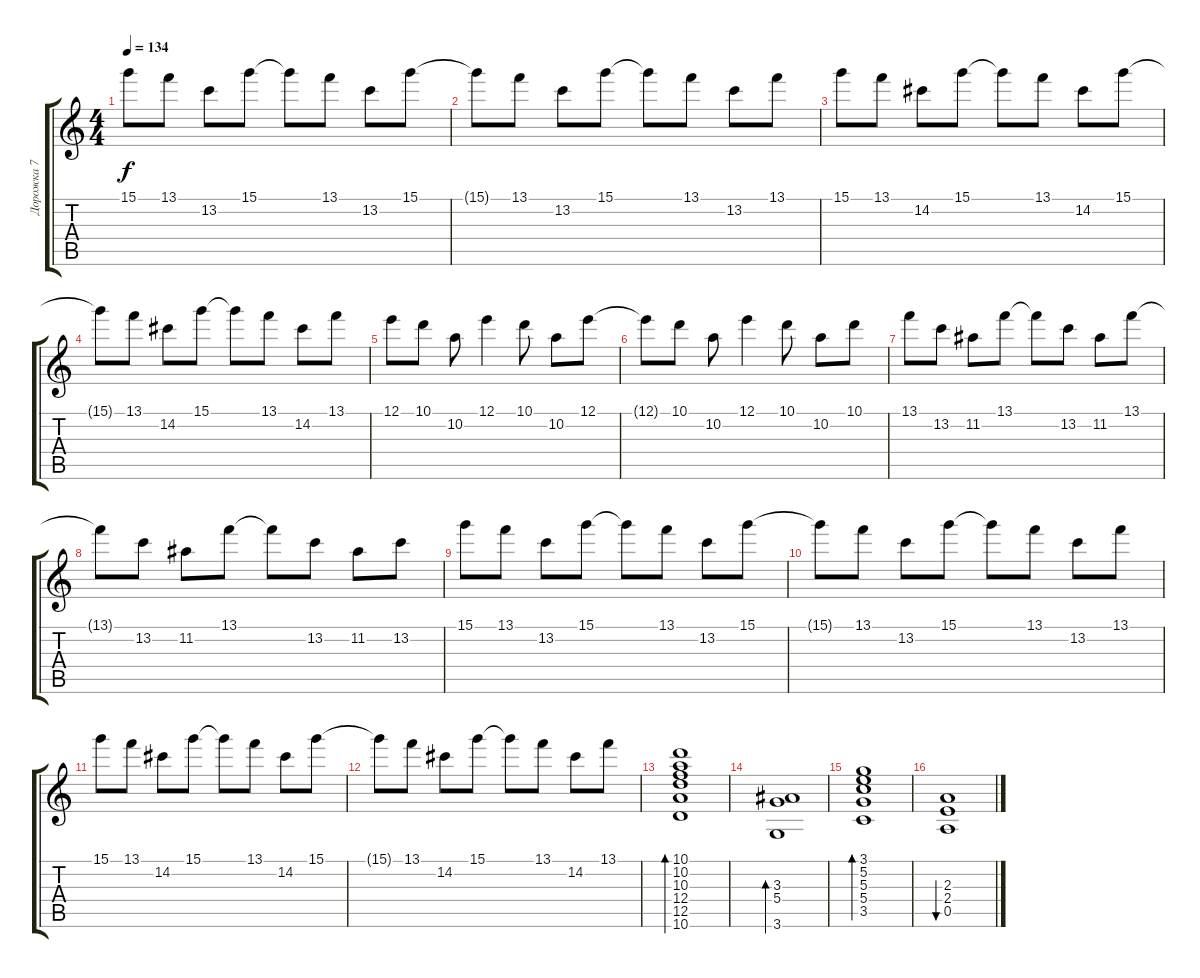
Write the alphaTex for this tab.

\track ("Дорожка 7" "Дорожка 7") {instrument acousticguitarsteel}
\staff {score tabs}
\tuning (E4 B3 G3 D3 A2 E2) {hide}
\ts (4 4)
\tempo 134
\clef g2
\ks c
15.1.8{dy f} 13.1.8 13.2.8 15.1.8 15.1{t}.8 13.1.8 13.2.8 15.1.8 |
15.1{t}.8 13.1.8 13.2.8 15.1.8 15.1{t}.8 13.1.8 13.2.8 13.1.8 |
15.1.8 13.1.8 14.2.8 15.1.8 15.1{t}.8 13.1.8 14.2.8 15.1.8 |
15.1{t}.8 13.1.8 14.2.8 15.1.8 15.1{t}.8 13.1.8 14.2.8 13.1.8 |
12.1.8 10.1.8 10.2.8 12.1.4 10.1.8 10.2.8 12.1.8 |
12.1{t}.8 10.1.8 10.2.8 12.1.4 10.1.8 10.2.8 10.1.8 |
13.1.8 13.2.8 11.2.8 13.1.8 13.1{t}.8 13.2.8 11.2.8 13.1.8 |
13.1{t}.8 13.2.8 11.2.8 13.1.8 13.1{t}.8 13.2.8 11.2.8 13.2.8 |
15.1.8 13.1.8 13.2.8 15.1.8 15.1{t}.8 13.1.8 13.2.8 15.1.8 |
15.1{t}.8 13.1.8 13.2.8 15.1.8 15.1{t}.8 13.1.8 13.2.8 13.1.8 |
15.1.8 13.1.8 14.2.8 15.1.8 15.1{t}.8 13.1.8 14.2.8 15.1.8 |
15.1{t}.8 13.1.8 14.2.8 15.1.8 15.1{t}.8 13.1.8 14.2.8 13.1.8 |
(10.1 10.2 10.3 12.4 12.5 10.6).1{bd 120} |
(3.3 5.4 3.6).1{bd 120} |
(3.1 5.2 5.3 5.4 3.5).1{bd 120} |
(2.3 2.4 0.5).1{bu 120}
